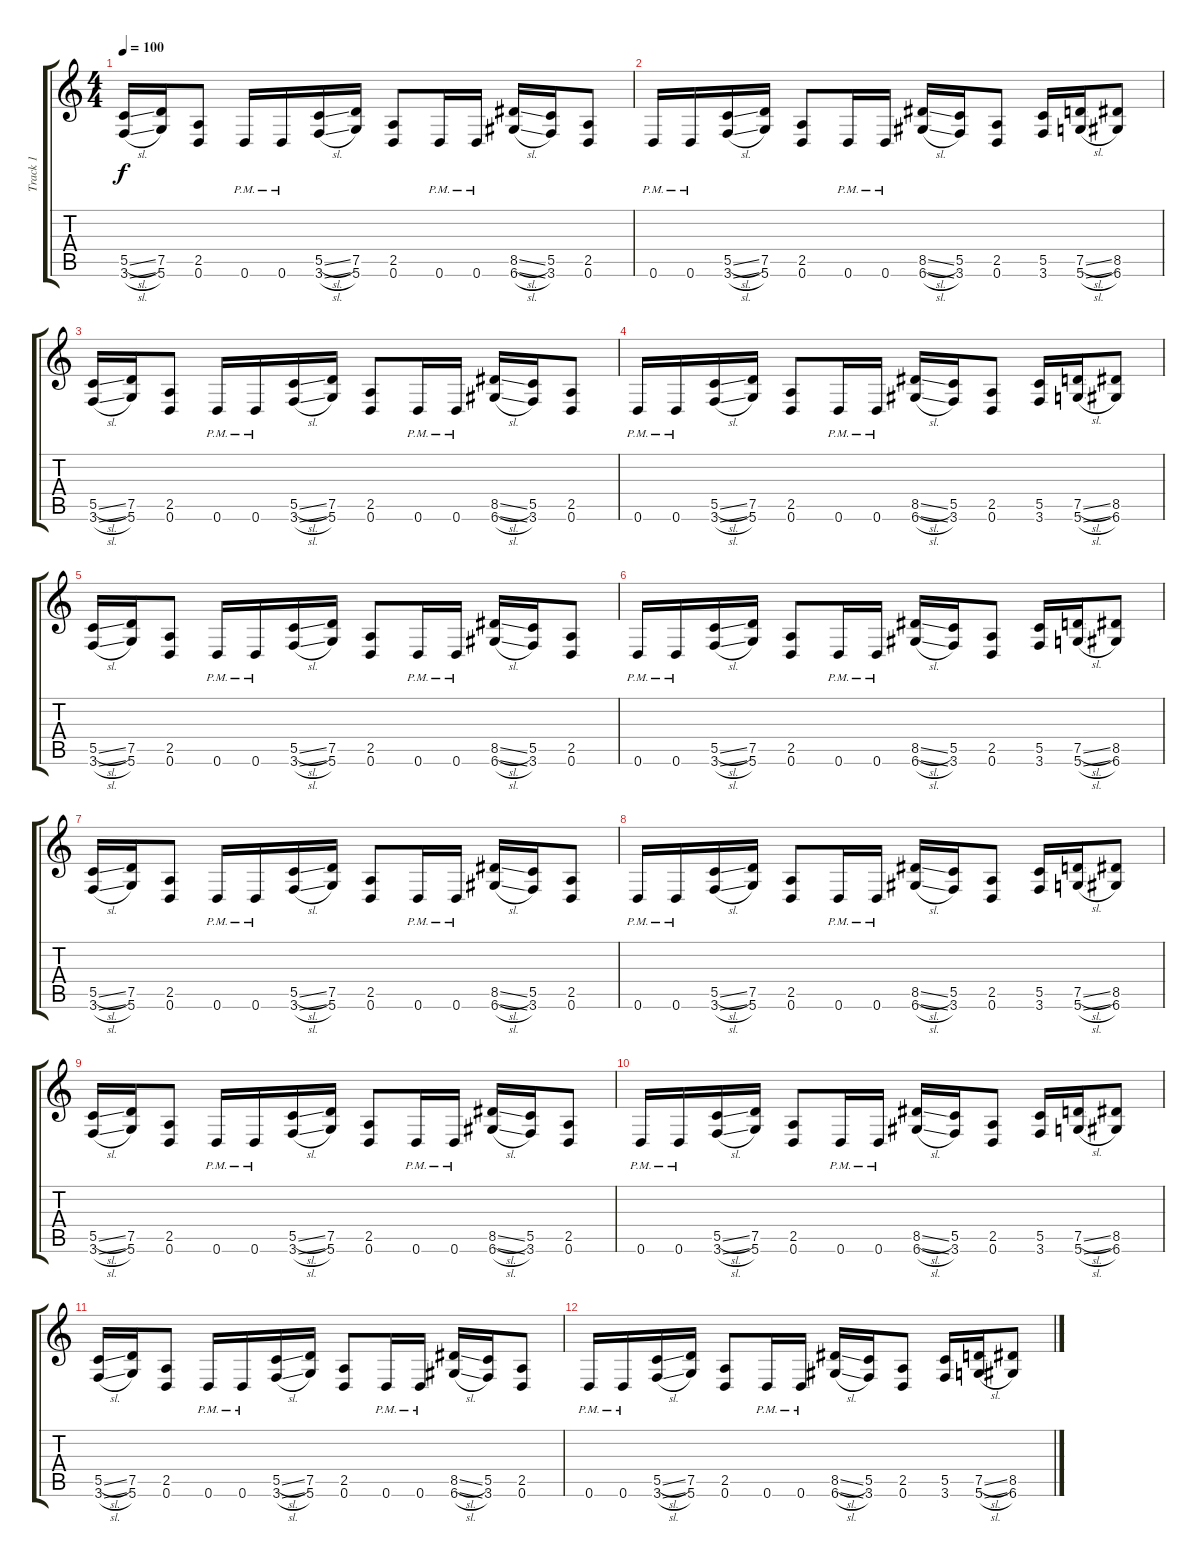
\track ("Track 1" "Track 1") {instrument distortionguitar}
\staff {score tabs}
\tuning (D4 A3 F3 C3 G2 D2) {hide}
\ts (4 4)
\tempo 100
\clef g2
\ks c
(5.5{sl} 3.6{sl}).16{dy f} (7.5 5.6).16 (2.5 0.6).8 0.6{pm}.16 0.6{pm}.16 (5.5{sl} 3.6{sl}).16 (7.5 5.6).16 (2.5 0.6).8 0.6{pm}.16 0.6{pm}.16 (8.5{sl} 6.6{sl}).16 (5.5 3.6).16 (2.5 0.6).8 |
0.6{pm}.16 0.6{pm}.16 (5.5{sl} 3.6{sl}).16 (7.5 5.6).16 (2.5 0.6).8 0.6{pm}.16 0.6{pm}.16 (8.5{sl} 6.6{sl}).16 (5.5 3.6).16 (2.5 0.6).8 (5.5 3.6).16 (7.5{sl} 5.6{sl}).16 (8.5 6.6).8 |
(5.5{sl} 3.6{sl}).16 (7.5 5.6).16 (2.5 0.6).8 0.6{pm}.16 0.6{pm}.16 (5.5{sl} 3.6{sl}).16 (7.5 5.6).16 (2.5 0.6).8 0.6{pm}.16 0.6{pm}.16 (8.5{sl} 6.6{sl}).16 (5.5 3.6).16 (2.5 0.6).8 |
0.6{pm}.16 0.6{pm}.16 (5.5{sl} 3.6{sl}).16 (7.5 5.6).16 (2.5 0.6).8 0.6{pm}.16 0.6{pm}.16 (8.5{sl} 6.6{sl}).16 (5.5 3.6).16 (2.5 0.6).8 (5.5 3.6).16 (7.5{sl} 5.6{sl}).16 (8.5 6.6).8 |
(5.5{sl} 3.6{sl}).16 (7.5 5.6).16 (2.5 0.6).8 0.6{pm}.16 0.6{pm}.16 (5.5{sl} 3.6{sl}).16 (7.5 5.6).16 (2.5 0.6).8 0.6{pm}.16 0.6{pm}.16 (8.5{sl} 6.6{sl}).16 (5.5 3.6).16 (2.5 0.6).8 |
0.6{pm}.16 0.6{pm}.16 (5.5{sl} 3.6{sl}).16 (7.5 5.6).16 (2.5 0.6).8 0.6{pm}.16 0.6{pm}.16 (8.5{sl} 6.6{sl}).16 (5.5 3.6).16 (2.5 0.6).8 (5.5 3.6).16 (7.5{sl} 5.6{sl}).16 (8.5 6.6).8 |
(5.5{sl} 3.6{sl}).16 (7.5 5.6).16 (2.5 0.6).8 0.6{pm}.16 0.6{pm}.16 (5.5{sl} 3.6{sl}).16 (7.5 5.6).16 (2.5 0.6).8 0.6{pm}.16 0.6{pm}.16 (8.5{sl} 6.6{sl}).16 (5.5 3.6).16 (2.5 0.6).8 |
0.6{pm}.16 0.6{pm}.16 (5.5{sl} 3.6{sl}).16 (7.5 5.6).16 (2.5 0.6).8 0.6{pm}.16 0.6{pm}.16 (8.5{sl} 6.6{sl}).16 (5.5 3.6).16 (2.5 0.6).8 (5.5 3.6).16 (7.5{sl} 5.6{sl}).16 (8.5 6.6).8 |
(5.5{sl} 3.6{sl}).16{volume 0} (7.5 5.6).16 (2.5 0.6).8 0.6{pm}.16 0.6{pm}.16 (5.5{sl} 3.6{sl}).16 (7.5 5.6).16 (2.5 0.6).8 0.6{pm}.16 0.6{pm}.16 (8.5{sl} 6.6{sl}).16 (5.5 3.6).16 (2.5 0.6).8 |
0.6{pm}.16 0.6{pm}.16 (5.5{sl} 3.6{sl}).16 (7.5 5.6).16 (2.5 0.6).8 0.6{pm}.16 0.6{pm}.16 (8.5{sl} 6.6{sl}).16 (5.5 3.6).16 (2.5 0.6).8 (5.5 3.6).16 (7.5{sl} 5.6{sl}).16 (8.5 6.6).8 |
(5.5{sl} 3.6{sl}).16 (7.5 5.6).16 (2.5 0.6).8 0.6{pm}.16 0.6{pm}.16 (5.5{sl} 3.6{sl}).16 (7.5 5.6).16 (2.5 0.6).8 0.6{pm}.16 0.6{pm}.16 (8.5{sl} 6.6{sl}).16 (5.5 3.6).16 (2.5 0.6).8 |
0.6{pm}.16 0.6{pm}.16 (5.5{sl} 3.6{sl}).16 (7.5 5.6).16 (2.5 0.6).8 0.6{pm}.16 0.6{pm}.16 (8.5{sl} 6.6{sl}).16 (5.5 3.6).16 (2.5 0.6).8 (5.5 3.6).16 (7.5{sl} 5.6{sl}).16 (8.5 6.6).8
